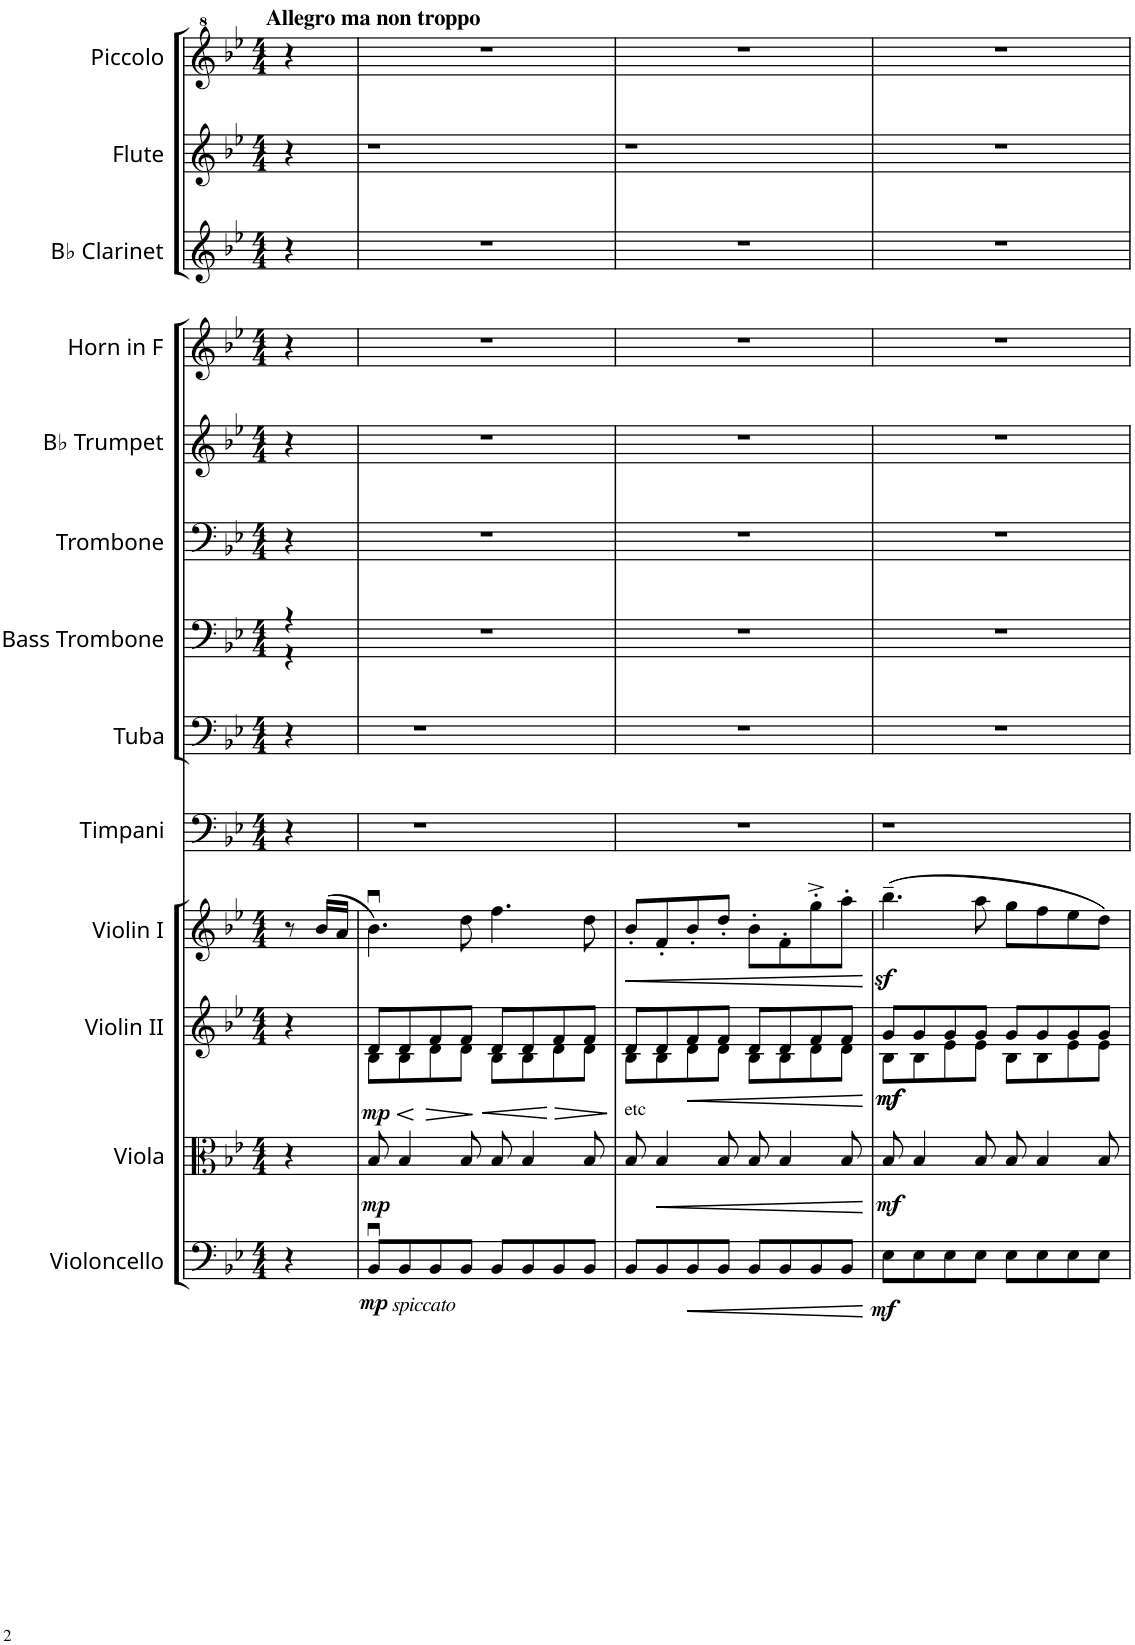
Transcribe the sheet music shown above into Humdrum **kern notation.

**kern	**dynam	**kern	**dynam	**kern	**dynam	**kern	**kern	**kern	**kern	**kern	**kern	**kern	**kern	**kern	**kern
*part13	*part13	*part12	*part12	*part11	*part11	*part10	*part9	*part8	*part7	*part6	*part5	*part4	*part3	*part2	*part1
*staff13	*staff13	*staff12	*staff12	*staff11	*staff11	*staff10	*staff9	*staff8	*staff7	*staff6	*staff5	*staff4	*staff3	*staff2	*staff1
*I"Violoncello	*	*I"Viola	*	*I"Violin II	*	*I"Violin I	*I"Timpani	*I"Tuba	*I"Bass Trombone	*I"Trombone	*I"Bb Trumpet	*I"Horn in F	*I"Bb Clarinet	*I"Flute	*I"Piccolo
*I'Vc.	*	*I'Vla.	*	*I'Vln. II	*	*I'Vln. I	*I'Timp.	*I'Tba.	*I'B. Tbn.	*I'Tbn.	*I'Bb Tpt.	*	*I'Bb Cl.	*I'Fl.	*I'Picc.
*clefF4	*	*clefC3	*	*clefG2	*	*clefG2	*clefF4	*clefF4	*clefF4	*clefF4	*clefG2	*clefG2	*clefG2	*clefG2	*clefG^2
*	*	*	*	*	*	*	*	*	*	*	*ITrd1c2	*ITrd4c7	*ITrd1c2	*	*ITrd-7c-12
*k[b-e-]	*	*k[b-e-]	*	*k[b-e-]	*	*k[b-e-]	*k[b-e-]	*k[b-e-]	*k[b-e-]	*k[b-e-]	*k[b-e-]	*k[b-e-]	*k[b-e-]	*k[b-e-]	*k[b-e-]
*M4/4	*	*M4/4	*	*M4/4	*	*M4/4	*M4/4	*M4/4	*M4/4	*M4/4	*M4/4	*M4/4	*M4/4	*M4/4	*M4/4
=1	=1	=1	=1	=1	=1	=1	=1	=1	=1	=1	=1	=1	=1	=1	=1
*	*	*	*	*	*	*	*	*	*^	*	*	*	*	*	*
4r	.	4r	.	4r	.	8r	4r	4r	4r	4r	4r	4r	4r	4r	4r	4r
.	.	.	.	.	.	(16b-/LL	.	.	.	.	.	.	.	.	.	.
.	.	.	.	.	.	16a/JJ	.	.	.	.	.	.	.	.	.	.
*	*	*	*	*	*	*	*	*	*v	*v	*	*	*	*	*	*
=2	=2	=2	=2	=2	=2	=2	=2	=2	=2	=2	=2	=2	=2	=2	=2
!	!	!	!	!	!	!	!	!	!	!	!	!	!	!	!LO:TX:a:B:t=Allegro ma non troppo
!LO:TX:b:i:t=spiccato	!	!	!	!	!	!	!	!	!	!	!	!	!	!	!
!	!LO:DY:b	!	!LO:DY:b	!	!LO:HP:b	!	!	!	!	!	!	!	!	!	!
*	*	*	*	*^	*	*	*	*	*	*	*	*	*	*	*
!	!	!	!	!	!	!LO:DY:n=1:b	!	!	!	!	!	!	!	!	!	!
8BB-u/L	mp	8B-/	mp	8d/L	8B-\L	< mp	4.b-u\)	1r	1r	1r	1r	1r	1r	1r	1r	1r
8BB-/	.	4B-/	.	8d/	8B-\	.	.	.	.	.	.	.	.	.	.	.
!	!	!	!	!	!	!LO:HP:b	!	!	!	!	!	!	!	!	!	!
8BB-/	.	.	.	8f/	8d\	>	.	.	.	.	.	.	.	.	.	.
8BB-/J	.	8B-/	.	8f/J	8d\J	.	8dd\	.	.	.	.	.	.	.	.	.
!	!	!	!	!	!	!LO:HP:b	!	!	!	!	!	!	!	!	!	!
8BB-/L	.	8B-/	.	8d/L	8B-\L	<	4.ff\	.	.	.	.	.	.	.	.	.
8BB-/	.	4B-/	.	8d/	8B-\	.	.	.	.	.	.	.	.	.	.	.
!	!	!	!	!	!	!LO:HP:b	!	!	!	!	!	!	!	!	!	!
8BB-/	.	.	.	8f/	8d\	>	.	.	.	.	.	.	.	.	.	.
8BB-/J	.	8B-/	.	8f/J	8d\J	.	8dd\	.	.	.	.	.	.	.	.	.
*	*	*	*	*v	*v	*	*	*	*	*	*	*	*	*	*	*
.	.	.	.	.	] [ ]	.	.	.	.	.	.	.	.	.	.
=3	=3	=3	=3	=3	=3	=3	=3	=3	=3	=3	=3	=3	=3	=3	=3
*	*	*	*	*^	*	*	*	*	*	*	*	*	*	*	*
!	!	!	!	!LO:TX:b:t=etc	!	!	!	!	!	!	!	!	!	!	!	!
8BB-/L	.	8B-/	.	8d/L	8B-\L	.	8b-'/L	1r	1r	1r	1r	1r	1r	1r	1r	1r
8BB-/	.	4B-/	.	8d/	8B-\	.	8f'/	.	.	.	.	.	.	.	.	.
8BB-/	.	.	.	8f/	8d\	.	8b-'/	.	.	.	.	.	.	.	.	.
8BB-/J	.	8B-/	.	8f/J	8d\J	.	8dd'/J	.	.	.	.	.	.	.	.	.
8BB-/L	.	8B-/	.	8d/L	8B-\L	.	8b-'\L	.	.	.	.	.	.	.	.	.
8BB-/	.	4B-/	.	8d/	8B-\	.	8f'\	.	.	.	.	.	.	.	.	.
8BB-/	.	.	.	8f/	8d\	.	8gg'^\	.	.	.	.	.	.	.	.	.
8BB-/J	.	8B-/	.	8f/J	8d\J	.	8aa'\J	.	.	.	.	.	.	.	.	.
*	*	*	*	*v	*v	*	*	*	*	*	*	*	*	*	*	*
.	.	.	.	.	[	.	.	.	.	.	.	.	.	.	.
=4	=4	=4	=4	=4	=4	=4	=4	=4	=4	=4	=4	=4	=4	=4	=4
*	*	*	*	*^	*	*	*	*	*	*	*	*	*	*	*
!	!LO:DY:b	!	!LO:DY:b	!	!	!LO:DY:b	!	!	!	!	!	!	!	!	!	!
!	!	!	!	!	!	!LO:DY:n=1:b	!	!	!	!	!	!	!	!	!	!
8E-\L	mf	8B-/	mf	8g/L	8B-\L	mf mf	(4.bb-z<~\	1r	1r	1r	1r	1r	1r	1r	1r	1r
8E-\	.	4B-/	.	8g/	8B-\	.	.	.	.	.	.	.	.	.	.	.
8E-\	.	.	.	8g/	8e-\	.	.	.	.	.	.	.	.	.	.	.
8E-\J	.	8B-/	.	8g/J	8e-\J	.	8aa\	.	.	.	.	.	.	.	.	.
8E-\L	.	8B-/	.	8g/L	8B-\L	.	8gg\L	.	.	.	.	.	.	.	.	.
8E-\	.	4B-/	.	8g/	8B-\	.	8ff\	.	.	.	.	.	.	.	.	.
8E-\	.	.	.	8g/	8e-\	.	8ee-\	.	.	.	.	.	.	.	.	.
8E-\J	.	8B-/	.	8g/J	8e-\J	.	8dd\J)	.	.	.	.	.	.	.	.	.
*	*	*	*	*v	*v	*	*	*	*	*	*	*	*	*	*	*
=	=	=	=	=	=	=	=	=	=	=	=	=	=	=	=
*-	*-	*-	*-	*-	*-	*-	*-	*-	*-	*-	*-	*-	*-	*-	*-
